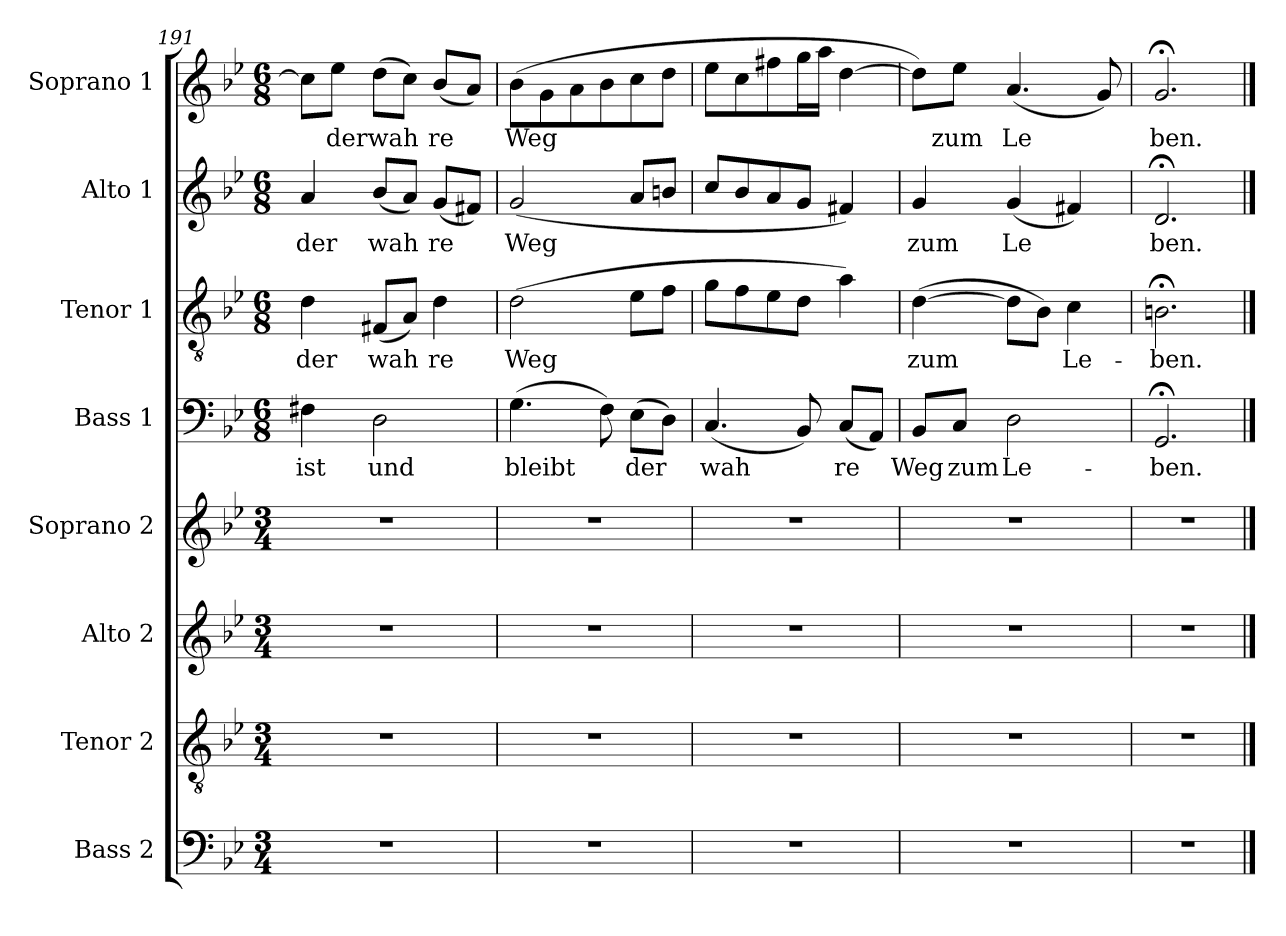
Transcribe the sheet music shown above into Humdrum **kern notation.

**kern	**kern	**kern	**kern	**kern	**text	**kern	**text	**kern	**text	**kern	**text
*part8	*part7	*part6	*part5	*part4	*part4	*part3	*part3	*part2	*part2	*part1	*part1
*staff8	*staff7	*staff6	*staff5	*staff4	*staff4	*staff3	*staff3	*staff2	*staff2	*staff1	*staff1
*I"Bass 2	*I"Tenor 2	*I"Alto 2	*I"Soprano 2	*I"Bass 1	*	*I"Tenor 1	*	*I"Alto 1	*	*I"Soprano 1	*
*I'B2.	*I'T2.	*I'A2.	*I'S2.	*I'B1.	*	*I'T1.	*	*I'A1.	*	*I'S1.	*
!!LO:PB:g=z
*clefF4	*clefGv2	*clefG2	*clefG2	*clefF4	*	*clefGv2	*	*clefG2	*	*clefG2	*
*k[b-e-]	*k[b-e-]	*k[b-e-]	*k[b-e-]	*k[b-e-]	*	*k[b-e-]	*	*k[b-e-]	*	*k[b-e-]	*
*B-:	*B-:	*B-:	*B-:	*B-:	*	*B-:	*	*B-:	*	*B-:	*
*M3/4	*M3/4	*M3/4	*M3/4	*M6/8	*	*M6/8	*	*M6/8	*	*M6/8	*
=191	=191	=191	=191	=191	=191	=191	=191	=191	=191	=191	=191
2.r	2.r	2.r	2.r	4F#X\	ist	4d\	der	4a/	der	8cc\L]	_
.	.	.	.	.	.	.	.	.	.	8ee-\J	der
.	.	.	.	2D\	und	(8F#X/L	wah	(8b-/L	wah	(8dd\L	wah
.	.	.	.	.	.	8A/J)	.	8a/J)	.	8cc\J)	.
.	.	.	.	.	.	4d\	re	(8g/L	re	(8b-/L	re
.	.	.	.	.	.	.	.	8f#X/J)	.	8a/J)	.
=192	=192	=192	=192	=192	=192	=192	=192	=192	=192	=192	=192
2.r	2.r	2.r	2.r	(4.G\	bleibt	(2d\	Weg	(2g/	Weg	(8b-\L	Weg
.	.	.	.	.	.	.	.	.	.	8g\	.
.	.	.	.	.	.	.	.	.	.	8a\	.
.	.	.	.	8F\)	.	.	.	.	.	8b-\	.
.	.	.	.	(8E-\L	der	8e-\L	.	8a/L	.	8cc\	.
.	.	.	.	8D\J)	.	8f\J	.	8bn/J	.	8dd\J	.
=193	=193	=193	=193	=193	=193	=193	=193	=193	=193	=193	=193
2.r	2.r	2.r	2.r	(4.C/	wah	8g\L	.	8cc/L	.	8ee-\L	.
.	.	.	.	.	.	8f\	.	8b-i/	.	8cc\	.
.	.	.	.	.	.	8e-\	.	8a/	.	8ff#X\	.
.	.	.	.	8BB-/)	.	8d\J	.	8g/J	.	16gg\L	.
.	.	.	.	.	.	.	.	.	.	16aa\JJ	.
.	.	.	.	(8C/L	re	4a\)	.	4f#X/)	.	[4dd\	.
.	.	.	.	8AA/J)	.	.	.	.	.	.	.
=194	=194	=194	=194	=194	=194	=194	=194	=194	=194	=194	=194
2.r	2.r	2.r	2.r	8BB-/L	Weg	([4d\	zum	4g/	zum	8dd\L])	.
.	.	.	.	8C/J	zum	.	.	.	.	8ee-\J	zum
.	.	.	.	2D\	Le-	8d\L]	.	(4g/	Le	(4.a/	Le
.	.	.	.	.	.	8B-\J)	.	.	.	.	.
.	.	.	.	.	.	4c\	Le-	4f#X/)	.	.	.
.	.	.	.	.	.	.	.	.	.	8g/)	.
=195	=195	=195	=195	=195	=195	=195	=195	=195	=195	=195	=195
2.r	2.r	2.r	2.r	2.GG;</	-ben.	2.Bn;<\	-ben.	2.d;</	ben.	2.g;</	ben.
==	==	==	==	==	==	==	==	==	==	==	==
*-	*-	*-	*-	*-	*-	*-	*-	*-	*-	*-	*-
